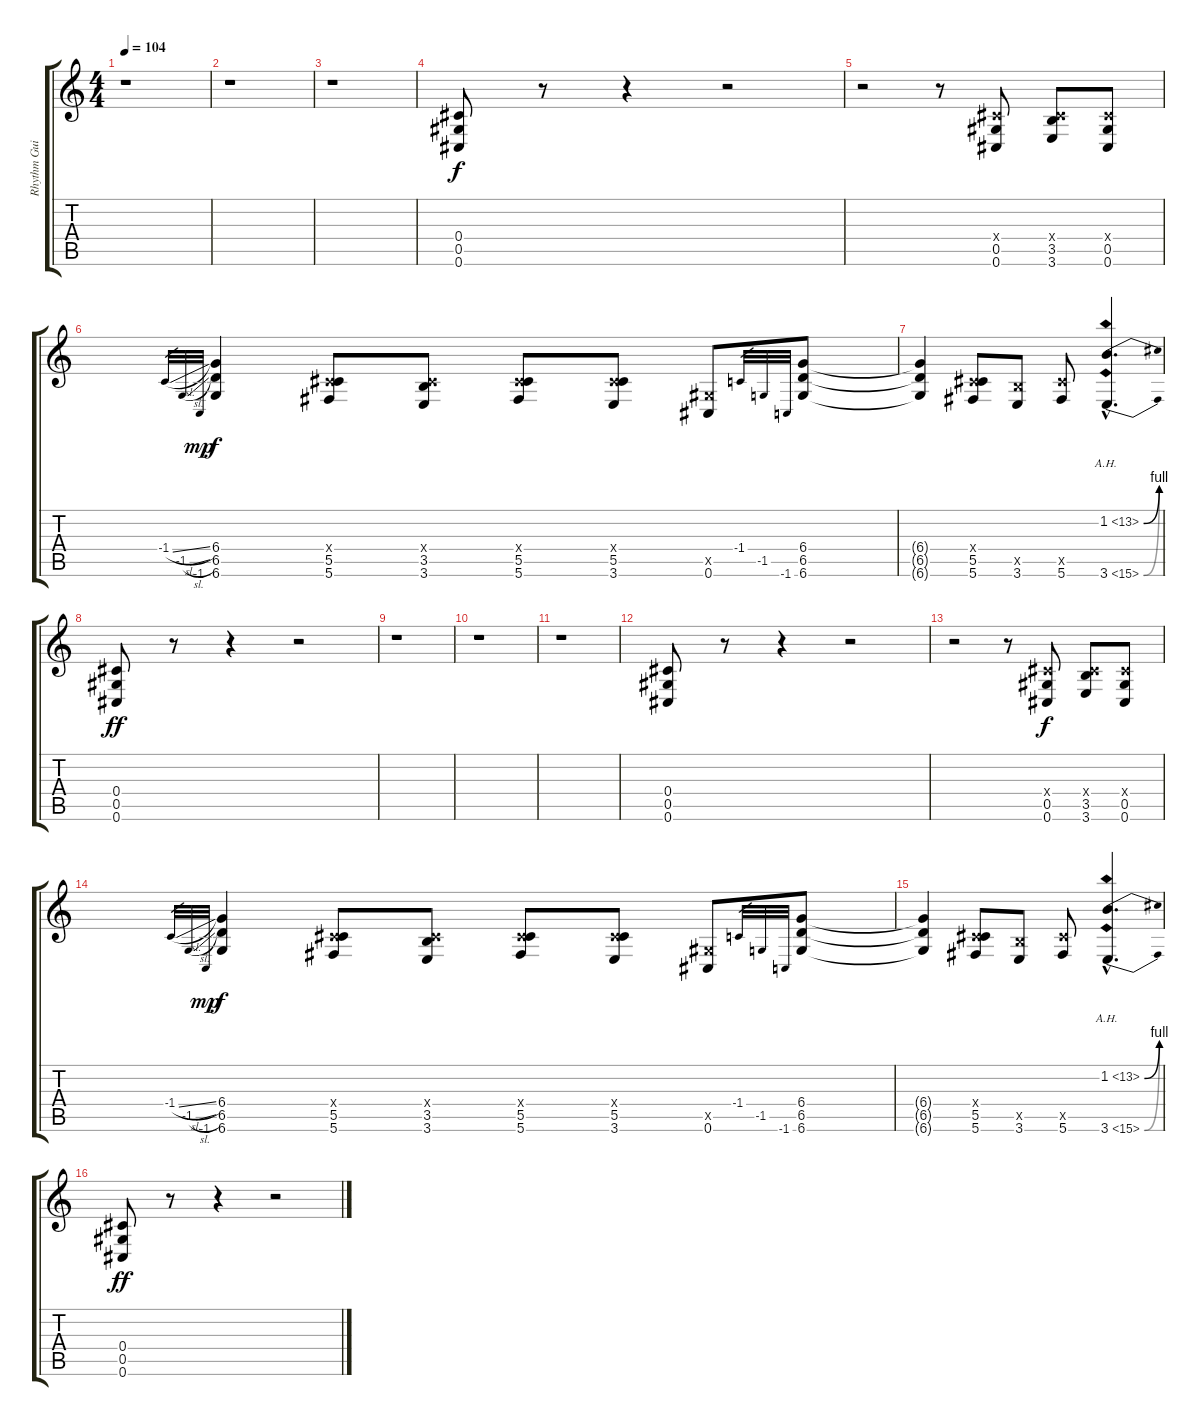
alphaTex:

\track ("Rhythm Guitar 2" "Rhythm Gui") {instrument distortionguitar}
\staff {score tabs}
\tuning (Eb4 Bb3 Gb3 Db3 Ab2 Db2) {hide}
\ts (4 4)
\tempo 104
\clef g2
\ks c
r.1{dy f} |
r.1 |
r.1 |
(0.4 0.5 0.6).8 r.8 r.4 r.2 |
r.2 r.8 (0.4{x} 0.5 0.6).8 (0.4{x} 3.5 3.6).8 (0.4{x} 0.5 0.6).8 |
-1.4{sl}.32{gr} -1.5{sl}.32{gr} -1.6.32{gr dy mp} (6.4 6.5 6.6).4{dy f} (0.4{x} 5.5 5.6).8 (0.4{x} 3.5 3.6).8 (0.4{x} 5.5 5.6).8 (0.4{x} 5.5 3.6).8 (0.5{x} 0.6).8 -1.4.32{gr} -1.5.32{gr} -1.6.32{gr} (6.4 6.5 6.6).8 |
(6.4{t} 6.5{t} 6.6{t}).4 (0.4{x} 5.5 5.6).8 (3.5{x} 3.6).8 (5.5{x} 5.6).8 (1.2{be (bend 0 0 60 4) ah 12 hac} 3.6{be (bend 0 0 60 4) ah 12 hac}).4{d} |
(0.4 0.5 0.6).8{dy ff} r.8 r.4 r.2 |
r.1 |
r.1 |
r.1 |
(0.4 0.5 0.6).8 r.8 r.4 r.2 |
r.2 r.8 (0.4{x} 0.5 0.6).8{dy f} (0.4{x} 3.5 3.6).8 (0.4{x} 0.5 0.6).8 |
-1.4{sl}.32{gr} -1.5{sl}.32{gr} -1.6.32{gr dy mp} (6.4 6.5 6.6).4{dy f} (0.4{x} 5.5 5.6).8 (0.4{x} 3.5 3.6).8 (0.4{x} 5.5 5.6).8 (0.4{x} 5.5 3.6).8 (0.5{x} 0.6).8 -1.4.32{gr} -1.5.32{gr} -1.6.32{gr} (6.4 6.5 6.6).8 |
(6.4{t} 6.5{t} 6.6{t}).4 (0.4{x} 5.5 5.6).8 (3.5{x} 3.6).8 (5.5{x} 5.6).8 (1.2{be (bend 0 0 60 4) ah 12 hac} 3.6{be (bend 0 0 60 4) ah 12 hac}).4{d} |
(0.4 0.5 0.6).8{dy ff} r.8 r.4 r.2
